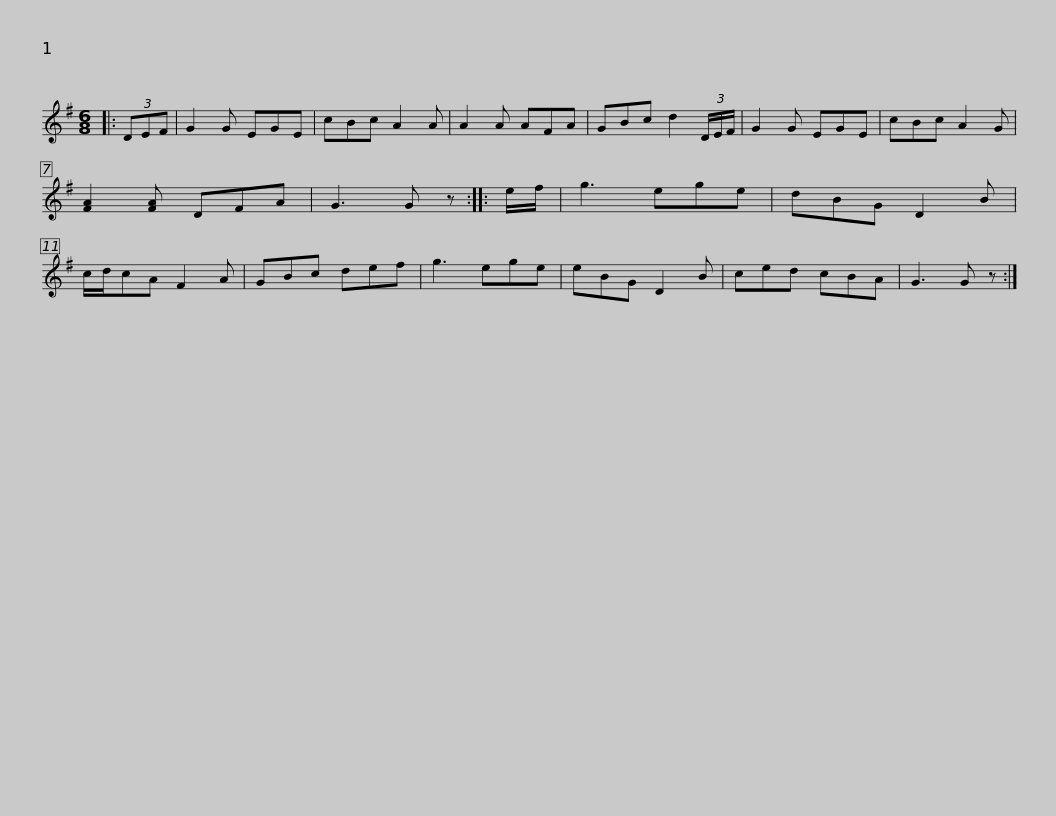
X:1
L:1/8
M:6/8
I:linebreak $
K:G
V:1 treble
V:1
|: (3DEF | G2 G EGE | cBc A2 A | A2 A AFA | GBc d2 (3D/E/F/ | %5
 G2 G EGE | cBc A2 G | [FA]2 [FA] DFA |$ G3 G z :: e/f/ | %10
 g3 ege | dBG D2 B | c/d/cA F2 A | GBc def | g3 ege | %15
 eBG D2 B | ced cBA |$ G3 G z :| %18
